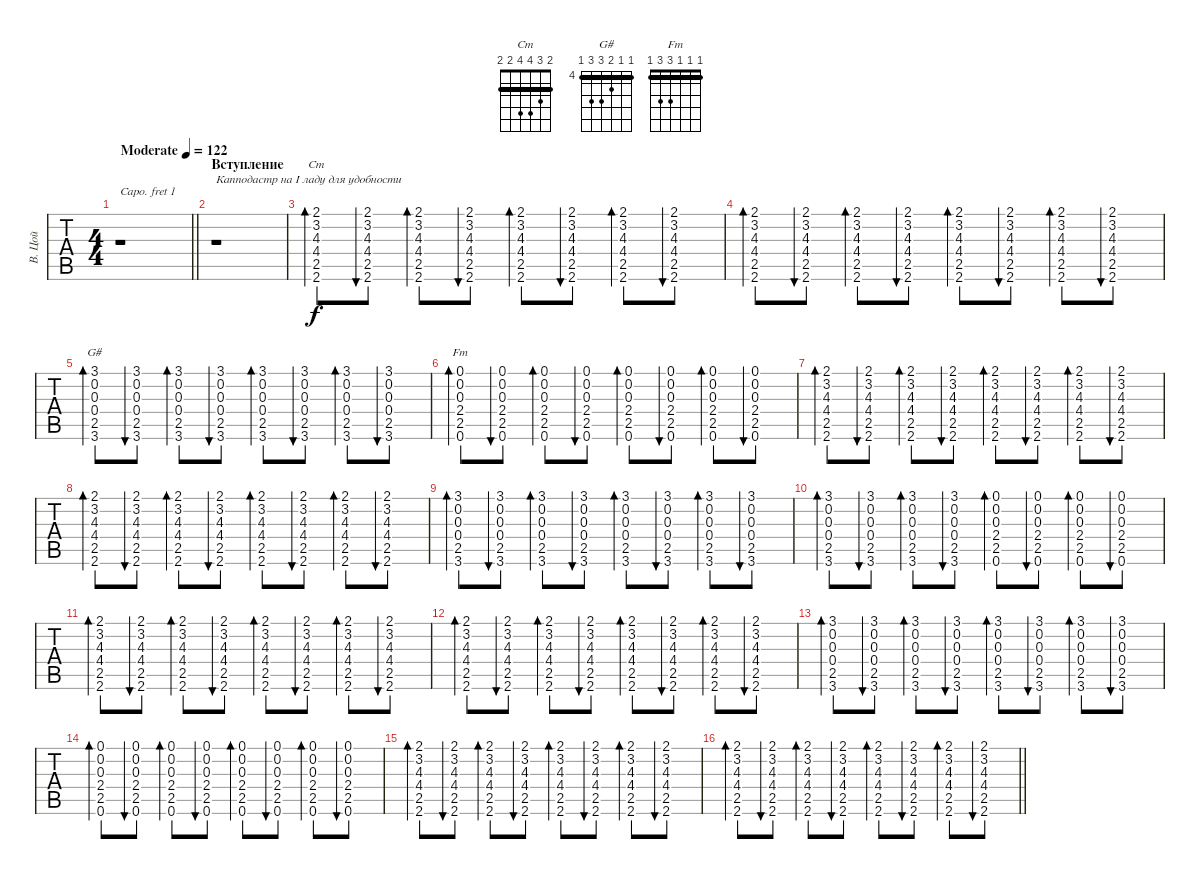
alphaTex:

\track ("В. Цой" "В. Цой") {instrument acousticguitarsteel}
\staff {tabs}
\capo 1
\tuning (E4 B3 G3 D3 A2 E2) {hide}
\chord ("Cm" 2 3 4 4 2 2) {barre 2}
\chord ("G#" 4 4 5 6 6 4) {firstfret 4 barre 4}
\chord ("Fm" 1 1 1 3 3 1) {barre 1}
\ts (4 4)
\tempo (122 "Moderate")
\clef g2
\barLineRight lightlight
\ks c
r.1{dy f instrument acousticguitarsteel} |
\section ("" "Вступление")
r.1{txt "Капподастр на I ладу для удобности"} |
(2.1 3.2 4.3 4.4 2.5 2.6).8{bd 30 ch "Cm"} (2.1 3.2 4.3 4.4 2.5 2.6).8{bu 30} (2.1 3.2 4.3 4.4 2.5 2.6).8{bd 30} (2.1 3.2 4.3 4.4 2.5 2.6).8{bu 30} (2.1 3.2 4.3 4.4 2.5 2.6).8{bd 30} (2.1 3.2 4.3 4.4 2.5 2.6).8{bu 30} (2.1 3.2 4.3 4.4 2.5 2.6).8{bd 30} (2.1 3.2 4.3 4.4 2.5 2.6).8{bu 30} |
(2.1 3.2 4.3 4.4 2.5 2.6).8{bd 30} (2.1 3.2 4.3 4.4 2.5 2.6).8{bu 30} (2.1 3.2 4.3 4.4 2.5 2.6).8{bd 30} (2.1 3.2 4.3 4.4 2.5 2.6).8{bu 30} (2.1 3.2 4.3 4.4 2.5 2.6).8{bd 30} (2.1 3.2 4.3 4.4 2.5 2.6).8{bu 30} (2.1 3.2 4.3 4.4 2.5 2.6).8{bd 30} (2.1 3.2 4.3 4.4 2.5 2.6).8{bu 30} |
(3.1 0.2 0.3 0.4 2.5 3.6).8{bd 30 ch "G#"} (3.1 0.2 0.3 0.4 2.5 3.6).8{bu 30} (3.1 0.2 0.3 0.4 2.5 3.6).8{bd 30} (3.1 0.2 0.3 0.4 2.5 3.6).8{bu 30} (3.1 0.2 0.3 0.4 2.5 3.6).8{bd 30} (3.1 0.2 0.3 0.4 2.5 3.6).8{bu 30} (3.1 0.2 0.3 0.4 2.5 3.6).8{bd 30} (3.1 0.2 0.3 0.4 2.5 3.6).8{bu 30} |
(0.1 0.2 0.3 2.4 2.5 0.6).8{bd 30 ch "Fm"} (0.1 0.2 0.3 2.4 2.5 0.6).8{bu 30} (0.1 0.2 0.3 2.4 2.5 0.6).8{bd 30} (0.1 0.2 0.3 2.4 2.5 0.6).8{bu 30} (0.1 0.2 0.3 2.4 2.5 0.6).8{bd 30} (0.1 0.2 0.3 2.4 2.5 0.6).8{bu 30} (0.1 0.2 0.3 2.4 2.5 0.6).8{bd 30} (0.1 0.2 0.3 2.4 2.5 0.6).8{bu 30} |
(2.1 3.2 4.3 4.4 2.5 2.6).8{bd 30} (2.1 3.2 4.3 4.4 2.5 2.6).8{bu 30} (2.1 3.2 4.3 4.4 2.5 2.6).8{bd 30} (2.1 3.2 4.3 4.4 2.5 2.6).8{bu 30} (2.1 3.2 4.3 4.4 2.5 2.6).8{bd 30} (2.1 3.2 4.3 4.4 2.5 2.6).8{bu 30} (2.1 3.2 4.3 4.4 2.5 2.6).8{bd 30} (2.1 3.2 4.3 4.4 2.5 2.6).8{bu 30} |
(2.1 3.2 4.3 4.4 2.5 2.6).8{bd 30} (2.1 3.2 4.3 4.4 2.5 2.6).8{bu 30} (2.1 3.2 4.3 4.4 2.5 2.6).8{bd 30} (2.1 3.2 4.3 4.4 2.5 2.6).8{bu 30} (2.1 3.2 4.3 4.4 2.5 2.6).8{bd 30} (2.1 3.2 4.3 4.4 2.5 2.6).8{bu 30} (2.1 3.2 4.3 4.4 2.5 2.6).8{bd 30} (2.1 3.2 4.3 4.4 2.5 2.6).8{bu 30} |
(3.1 0.2 0.3 0.4 2.5 3.6).8{bd 30} (3.1 0.2 0.3 0.4 2.5 3.6).8{bu 30} (3.1 0.2 0.3 0.4 2.5 3.6).8{bd 30} (3.1 0.2 0.3 0.4 2.5 3.6).8{bu 30} (3.1 0.2 0.3 0.4 2.5 3.6).8{bd 30} (3.1 0.2 0.3 0.4 2.5 3.6).8{bu 30} (3.1 0.2 0.3 0.4 2.5 3.6).8{bd 30} (3.1 0.2 0.3 0.4 2.5 3.6).8{bu 30} |
(3.1 0.2 0.3 0.4 2.5 3.6).8{bd 30} (3.1 0.2 0.3 0.4 2.5 3.6).8{bu 30} (3.1 0.2 0.3 0.4 2.5 3.6).8{bd 30} (3.1 0.2 0.3 0.4 2.5 3.6).8{bu 30} (0.1 0.2 0.3 2.4 2.5 0.6).8{bd 30} (0.1 0.2 0.3 2.4 2.5 0.6).8{bu 30} (0.1 0.2 0.3 2.4 2.5 0.6).8{bd 30} (0.1 0.2 0.3 2.4 2.5 0.6).8{bu 30} |
(2.1 3.2 4.3 4.4 2.5 2.6).8{bd 30} (2.1 3.2 4.3 4.4 2.5 2.6).8{bu 30} (2.1 3.2 4.3 4.4 2.5 2.6).8{bd 30} (2.1 3.2 4.3 4.4 2.5 2.6).8{bu 30} (2.1 3.2 4.3 4.4 2.5 2.6).8{bd 30} (2.1 3.2 4.3 4.4 2.5 2.6).8{bu 30} (2.1 3.2 4.3 4.4 2.5 2.6).8{bd 30} (2.1 3.2 4.3 4.4 2.5 2.6).8{bu 30} |
(2.1 3.2 4.3 4.4 2.5 2.6).8{bd 30} (2.1 3.2 4.3 4.4 2.5 2.6).8{bu 30} (2.1 3.2 4.3 4.4 2.5 2.6).8{bd 30} (2.1 3.2 4.3 4.4 2.5 2.6).8{bu 30} (2.1 3.2 4.3 4.4 2.5 2.6).8{bd 30} (2.1 3.2 4.3 4.4 2.5 2.6).8{bu 30} (2.1 3.2 4.3 4.4 2.5 2.6).8{bd 30} (2.1 3.2 4.3 4.4 2.5 2.6).8{bu 30} |
(3.1 0.2 0.3 0.4 2.5 3.6).8{bd 30} (3.1 0.2 0.3 0.4 2.5 3.6).8{bu 30} (3.1 0.2 0.3 0.4 2.5 3.6).8{bd 30} (3.1 0.2 0.3 0.4 2.5 3.6).8{bu 30} (3.1 0.2 0.3 0.4 2.5 3.6).8{bd 30} (3.1 0.2 0.3 0.4 2.5 3.6).8{bu 30} (3.1 0.2 0.3 0.4 2.5 3.6).8{bd 30} (3.1 0.2 0.3 0.4 2.5 3.6).8{bu 30} |
(0.1 0.2 0.3 2.4 2.5 0.6).8{bd 30} (0.1 0.2 0.3 2.4 2.5 0.6).8{bu 30} (0.1 0.2 0.3 2.4 2.5 0.6).8{bd 30} (0.1 0.2 0.3 2.4 2.5 0.6).8{bu 30} (0.1 0.2 0.3 2.4 2.5 0.6).8{bd 30} (0.1 0.2 0.3 2.4 2.5 0.6).8{bu 30} (0.1 0.2 0.3 2.4 2.5 0.6).8{bd 30} (0.1 0.2 0.3 2.4 2.5 0.6).8{bu 30} |
(2.1 3.2 4.3 4.4 2.5 2.6).8{bd 30} (2.1 3.2 4.3 4.4 2.5 2.6).8{bu 30} (2.1 3.2 4.3 4.4 2.5 2.6).8{bd 30} (2.1 3.2 4.3 4.4 2.5 2.6).8{bu 30} (2.1 3.2 4.3 4.4 2.5 2.6).8{bd 30} (2.1 3.2 4.3 4.4 2.5 2.6).8{bu 30} (2.1 3.2 4.3 4.4 2.5 2.6).8{bd 30} (2.1 3.2 4.3 4.4 2.5 2.6).8{bu 30} |
\barLineRight lightlight
(2.1 3.2 4.3 4.4 2.5 2.6).8{bd 30} (2.1 3.2 4.3 4.4 2.5 2.6).8{bu 30} (2.1 3.2 4.3 4.4 2.5 2.6).8{bd 30} (2.1 3.2 4.3 4.4 2.5 2.6).8{bu 30} (2.1 3.2 4.3 4.4 2.5 2.6).8{bd 30} (2.1 3.2 4.3 4.4 2.5 2.6).8{bu 30} (2.1 3.2 4.3 4.4 2.5 2.6).8{bd 30} (2.1 3.2 4.3 4.4 2.5 2.6).8{bu 30}
